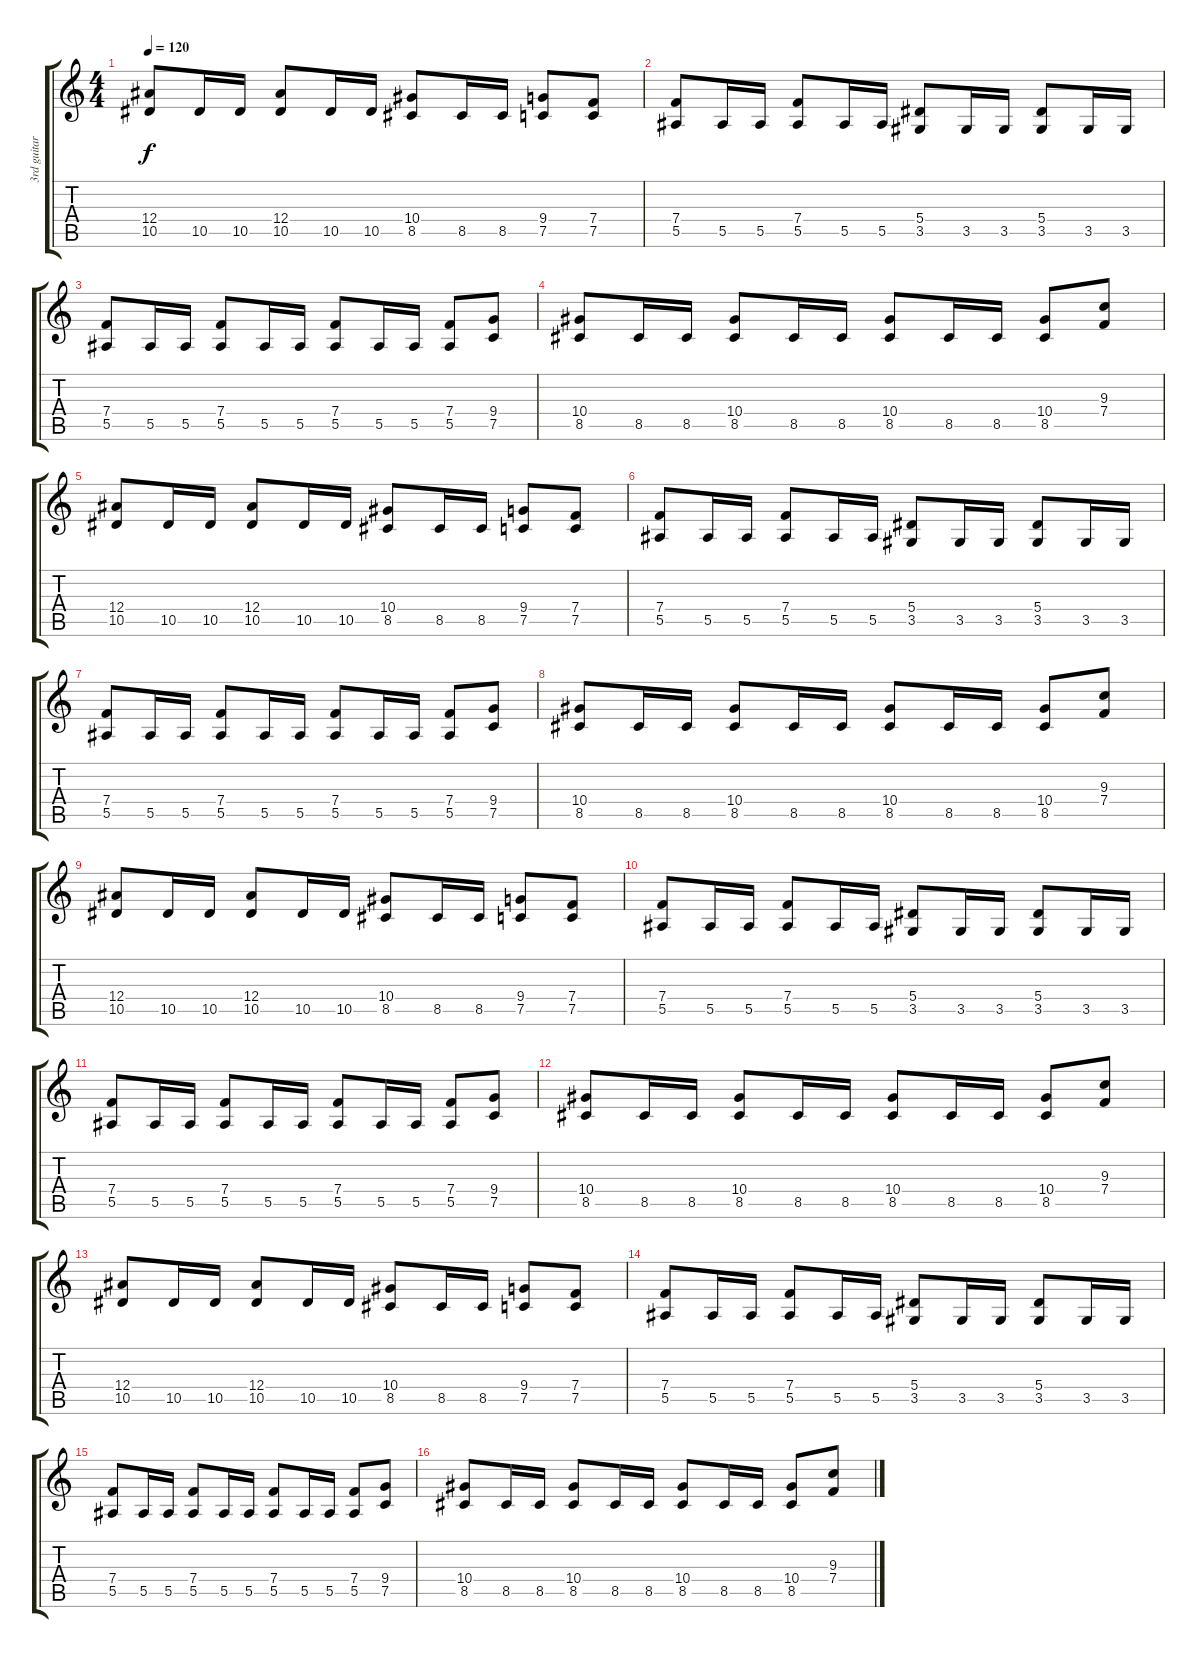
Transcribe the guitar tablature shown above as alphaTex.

\track ("3rd guitar" "3rd guitar") {instrument distortionguitar}
\staff {score tabs}
\tuning (C4 G3 Eb3 Bb2 F2 C2) {hide}
\ts (4 4)
\tempo 120
\clef g2
\ks c
(12.4 10.5).8{dy f} 10.5.16 10.5.16 (12.4 10.5).8 10.5.16 10.5.16 (10.4 8.5).8 8.5.16 8.5.16 (9.4 7.5).8 (7.4 7.5).8 |
(7.4 5.5).8 5.5.16 5.5.16 (7.4 5.5).8 5.5.16 5.5.16 (5.4 3.5).8 3.5.16 3.5.16 (5.4 3.5).8 3.5.16 3.5.16 |
(7.4 5.5).8 5.5.16 5.5.16 (7.4 5.5).8 5.5.16 5.5.16 (7.4 5.5).8 5.5.16 5.5.16 (7.4 5.5).8 (9.4 7.5).8 |
(10.4 8.5).8 8.5.16 8.5.16 (10.4 8.5).8 8.5.16 8.5.16 (10.4 8.5).8 8.5.16 8.5.16 (10.4 8.5).8 (9.3 7.4).8 |
(12.4 10.5).8 10.5.16 10.5.16 (12.4 10.5).8 10.5.16 10.5.16 (10.4 8.5).8 8.5.16 8.5.16 (9.4 7.5).8 (7.4 7.5).8 |
(7.4 5.5).8 5.5.16 5.5.16 (7.4 5.5).8 5.5.16 5.5.16 (5.4 3.5).8 3.5.16 3.5.16 (5.4 3.5).8 3.5.16 3.5.16 |
(7.4 5.5).8 5.5.16 5.5.16 (7.4 5.5).8 5.5.16 5.5.16 (7.4 5.5).8 5.5.16 5.5.16 (7.4 5.5).8 (9.4 7.5).8 |
(10.4 8.5).8 8.5.16 8.5.16 (10.4 8.5).8 8.5.16 8.5.16 (10.4 8.5).8 8.5.16 8.5.16 (10.4 8.5).8 (9.3 7.4).8 |
(12.4 10.5).8 10.5.16 10.5.16 (12.4 10.5).8 10.5.16 10.5.16 (10.4 8.5).8 8.5.16 8.5.16 (9.4 7.5).8 (7.4 7.5).8 |
(7.4 5.5).8 5.5.16 5.5.16 (7.4 5.5).8 5.5.16 5.5.16 (5.4 3.5).8 3.5.16 3.5.16 (5.4 3.5).8 3.5.16 3.5.16 |
(7.4 5.5).8 5.5.16 5.5.16 (7.4 5.5).8 5.5.16 5.5.16 (7.4 5.5).8 5.5.16 5.5.16 (7.4 5.5).8 (9.4 7.5).8 |
(10.4 8.5).8 8.5.16 8.5.16 (10.4 8.5).8 8.5.16 8.5.16 (10.4 8.5).8 8.5.16 8.5.16 (10.4 8.5).8 (9.3 7.4).8 |
(12.4 10.5).8 10.5.16 10.5.16 (12.4 10.5).8 10.5.16 10.5.16 (10.4 8.5).8 8.5.16 8.5.16 (9.4 7.5).8 (7.4 7.5).8 |
(7.4 5.5).8 5.5.16 5.5.16 (7.4 5.5).8 5.5.16 5.5.16 (5.4 3.5).8 3.5.16 3.5.16 (5.4 3.5).8 3.5.16 3.5.16 |
(7.4 5.5).8 5.5.16 5.5.16 (7.4 5.5).8 5.5.16 5.5.16 (7.4 5.5).8 5.5.16 5.5.16 (7.4 5.5).8 (9.4 7.5).8 |
(10.4 8.5).8 8.5.16 8.5.16 (10.4 8.5).8 8.5.16 8.5.16 (10.4 8.5).8 8.5.16 8.5.16 (10.4 8.5).8 (9.3 7.4).8
